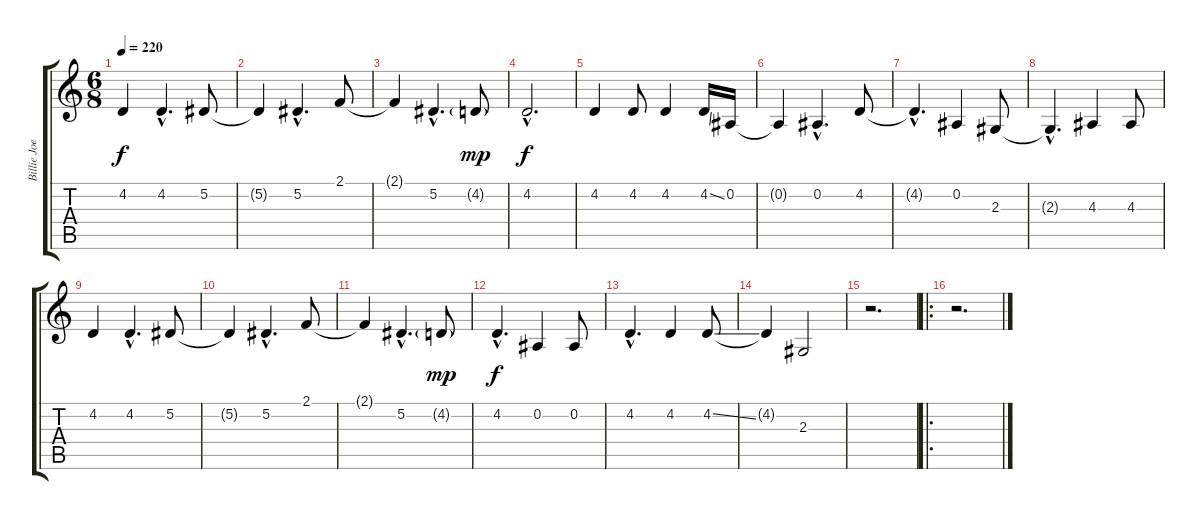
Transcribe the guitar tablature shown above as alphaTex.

\track ("Billie Joe Vocal" "Billie Joe") {instrument altosax}
\staff {score tabs}
\tuning (Eb4 Bb3 Gb3 Db3 Ab2 Eb2) {hide}
\ts (6 8)
\tempo 220
\clef g2
\ks c
4.2.4{dy f} 4.2{hac}.4{d} 5.2.8 |
5.2{t}.4 5.2{hac}.4{d} 2.1.8 |
2.1{t}.4 5.2{hac}.4{d} 4.2{g}.8{dy mp} |
4.2{hac}.2{d dy f} |
4.2.4 4.2.8 4.2.4 4.2{ss}.16 0.2.16 |
0.2{t}.4 0.2{hac}.4{d} 4.2.8 |
4.2{hac t}.4{d} 0.2.4 2.3.8 |
2.3{hac t}.4{d} 4.3.4 4.3.8 |
4.2.4 4.2{hac}.4{d} 5.2.8 |
5.2{t}.4 5.2{hac}.4{d} 2.1.8 |
2.1{t}.4 5.2{hac}.4{d} 4.2{g}.8{dy mp} |
4.2{hac}.4{d dy f} 0.2.4 0.2.8 |
4.2{hac}.4{d} 4.2.4 4.2{ss}.8 |
4.2{t}.4 2.3.2 |
r.2{d} |
\ro
r.2{d}
